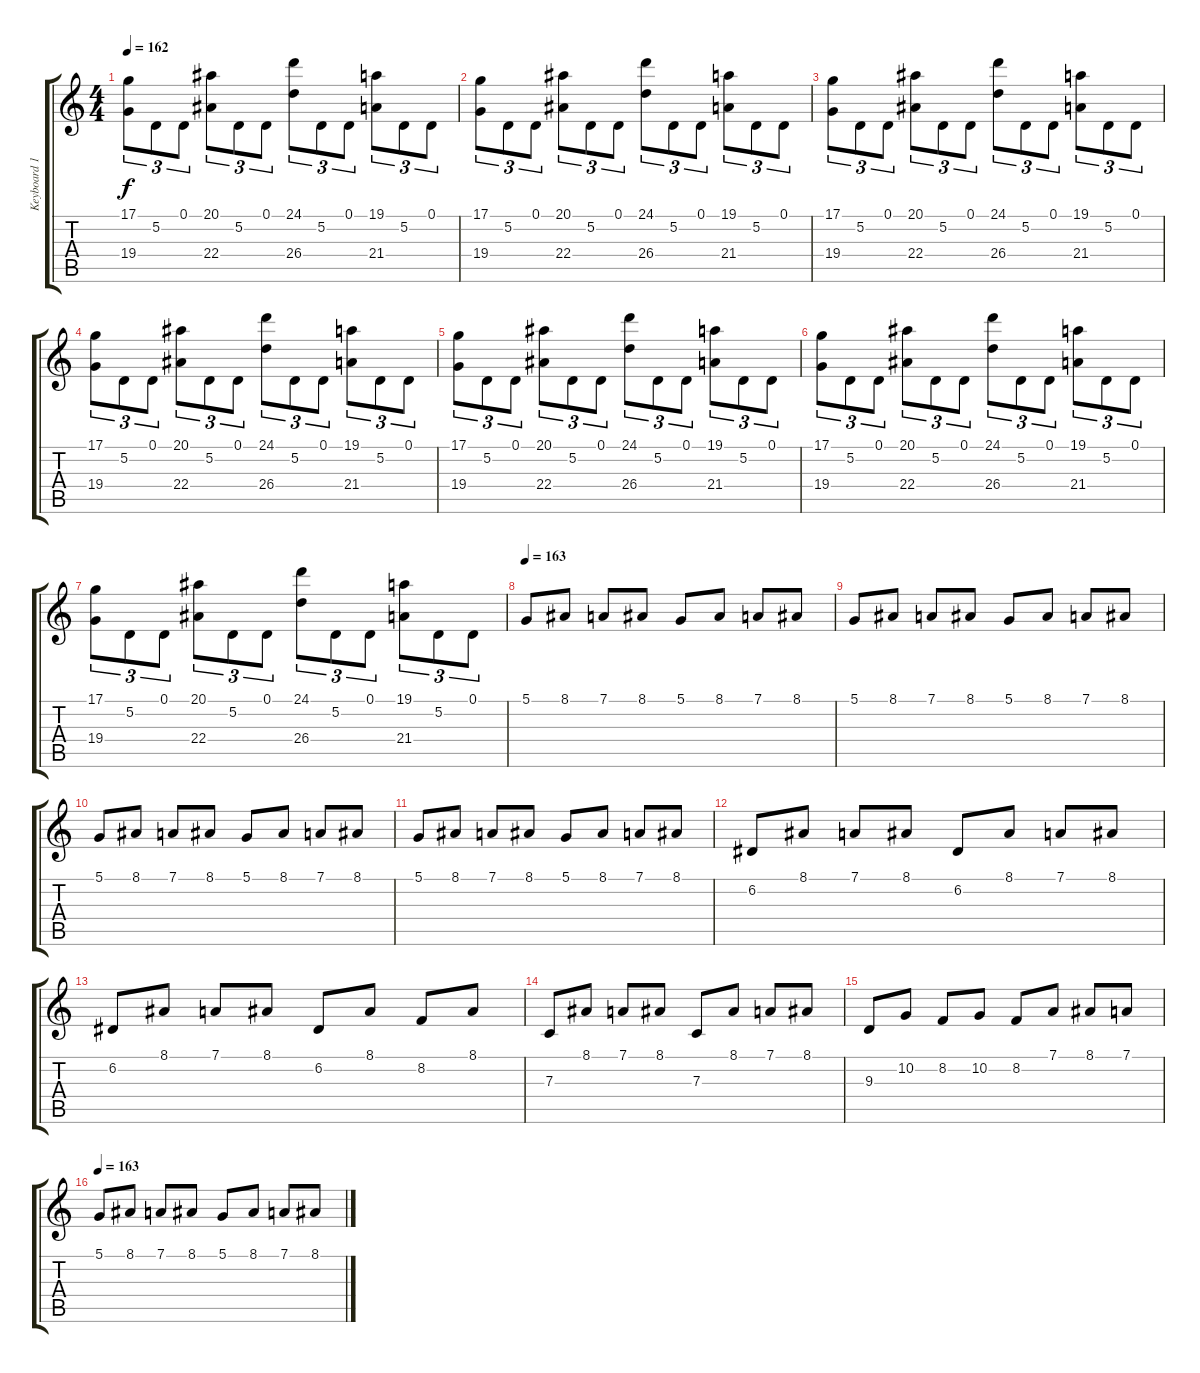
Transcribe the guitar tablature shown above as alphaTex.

\track ("Keyboard 1" "Keyboard 1") {instrument musicbox}
\staff {score tabs}
\tuning (D4 A3 F3 C3 G2 D2) {hide}
\ts (4 4)
\tempo 162
\clef g2
\ks c
(17.1 19.4).8{tu (3 2) dy f} 5.2.8{tu (3 2)} 0.1.8{tu (3 2)} (20.1 22.4).8{tu (3 2)} 5.2.8{tu (3 2)} 0.1.8{tu (3 2)} (24.1 26.4).8{tu (3 2)} 5.2.8{tu (3 2)} 0.1.8{tu (3 2)} (19.1 21.4).8{tu (3 2)} 5.2.8{tu (3 2)} 0.1.8{tu (3 2)} |
(17.1 19.4).8{tu (3 2)} 5.2.8{tu (3 2)} 0.1.8{tu (3 2)} (20.1 22.4).8{tu (3 2)} 5.2.8{tu (3 2)} 0.1.8{tu (3 2)} (24.1 26.4).8{tu (3 2)} 5.2.8{tu (3 2)} 0.1.8{tu (3 2)} (19.1 21.4).8{tu (3 2)} 5.2.8{tu (3 2)} 0.1.8{tu (3 2)} |
(17.1 19.4).8{tu (3 2)} 5.2.8{tu (3 2)} 0.1.8{tu (3 2)} (20.1 22.4).8{tu (3 2)} 5.2.8{tu (3 2)} 0.1.8{tu (3 2)} (24.1 26.4).8{tu (3 2)} 5.2.8{tu (3 2)} 0.1.8{tu (3 2)} (19.1 21.4).8{tu (3 2)} 5.2.8{tu (3 2)} 0.1.8{tu (3 2)} |
(17.1 19.4).8{tu (3 2)} 5.2.8{tu (3 2)} 0.1.8{tu (3 2)} (20.1 22.4).8{tu (3 2)} 5.2.8{tu (3 2)} 0.1.8{tu (3 2)} (24.1 26.4).8{tu (3 2)} 5.2.8{tu (3 2)} 0.1.8{tu (3 2)} (19.1 21.4).8{tu (3 2)} 5.2.8{tu (3 2)} 0.1.8{tu (3 2)} |
(17.1 19.4).8{tu (3 2)} 5.2.8{tu (3 2)} 0.1.8{tu (3 2)} (20.1 22.4).8{tu (3 2)} 5.2.8{tu (3 2)} 0.1.8{tu (3 2)} (24.1 26.4).8{tu (3 2)} 5.2.8{tu (3 2)} 0.1.8{tu (3 2)} (19.1 21.4).8{tu (3 2)} 5.2.8{tu (3 2)} 0.1.8{tu (3 2)} |
(17.1 19.4).8{tu (3 2)} 5.2.8{tu (3 2)} 0.1.8{tu (3 2)} (20.1 22.4).8{tu (3 2)} 5.2.8{tu (3 2)} 0.1.8{tu (3 2)} (24.1 26.4).8{tu (3 2)} 5.2.8{tu (3 2)} 0.1.8{tu (3 2)} (19.1 21.4).8{tu (3 2)} 5.2.8{tu (3 2)} 0.1.8{tu (3 2)} |
(17.1 19.4).8{tu (3 2)} 5.2.8{tu (3 2)} 0.1.8{tu (3 2)} (20.1 22.4).8{tu (3 2)} 5.2.8{tu (3 2)} 0.1.8{tu (3 2)} (24.1 26.4).8{tu (3 2)} 5.2.8{tu (3 2)} 0.1.8{tu (3 2)} (19.1 21.4).8{tu (3 2)} 5.2.8{tu (3 2)} 0.1.8{tu (3 2)} |
\tempo 163
5.1.8{volume 11 instrument musicbox} 8.1.8 7.1.8 8.1.8 5.1.8 8.1.8 7.1.8 8.1.8 |
5.1.8 8.1.8 7.1.8 8.1.8 5.1.8 8.1.8 7.1.8 8.1.8 |
5.1.8 8.1.8 7.1.8 8.1.8 5.1.8 8.1.8 7.1.8 8.1.8 |
5.1.8 8.1.8 7.1.8 8.1.8 5.1.8 8.1.8 7.1.8 8.1.8 |
6.2.8 8.1.8 7.1.8 8.1.8 6.2.8 8.1.8 7.1.8 8.1.8 |
6.2.8 8.1.8 7.1.8 8.1.8 6.2.8 8.1.8 8.2.8 8.1.8 |
7.3.8 8.1.8 7.1.8 8.1.8 7.3.8 8.1.8 7.1.8 8.1.8 |
9.3.8 10.2.8 8.2.8 10.2.8 8.2.8 7.1.8 8.1.8 7.1.8 |
\tempo 163
5.1.8{volume 11 instrument musicbox} 8.1.8 7.1.8 8.1.8 5.1.8 8.1.8 7.1.8 8.1.8
